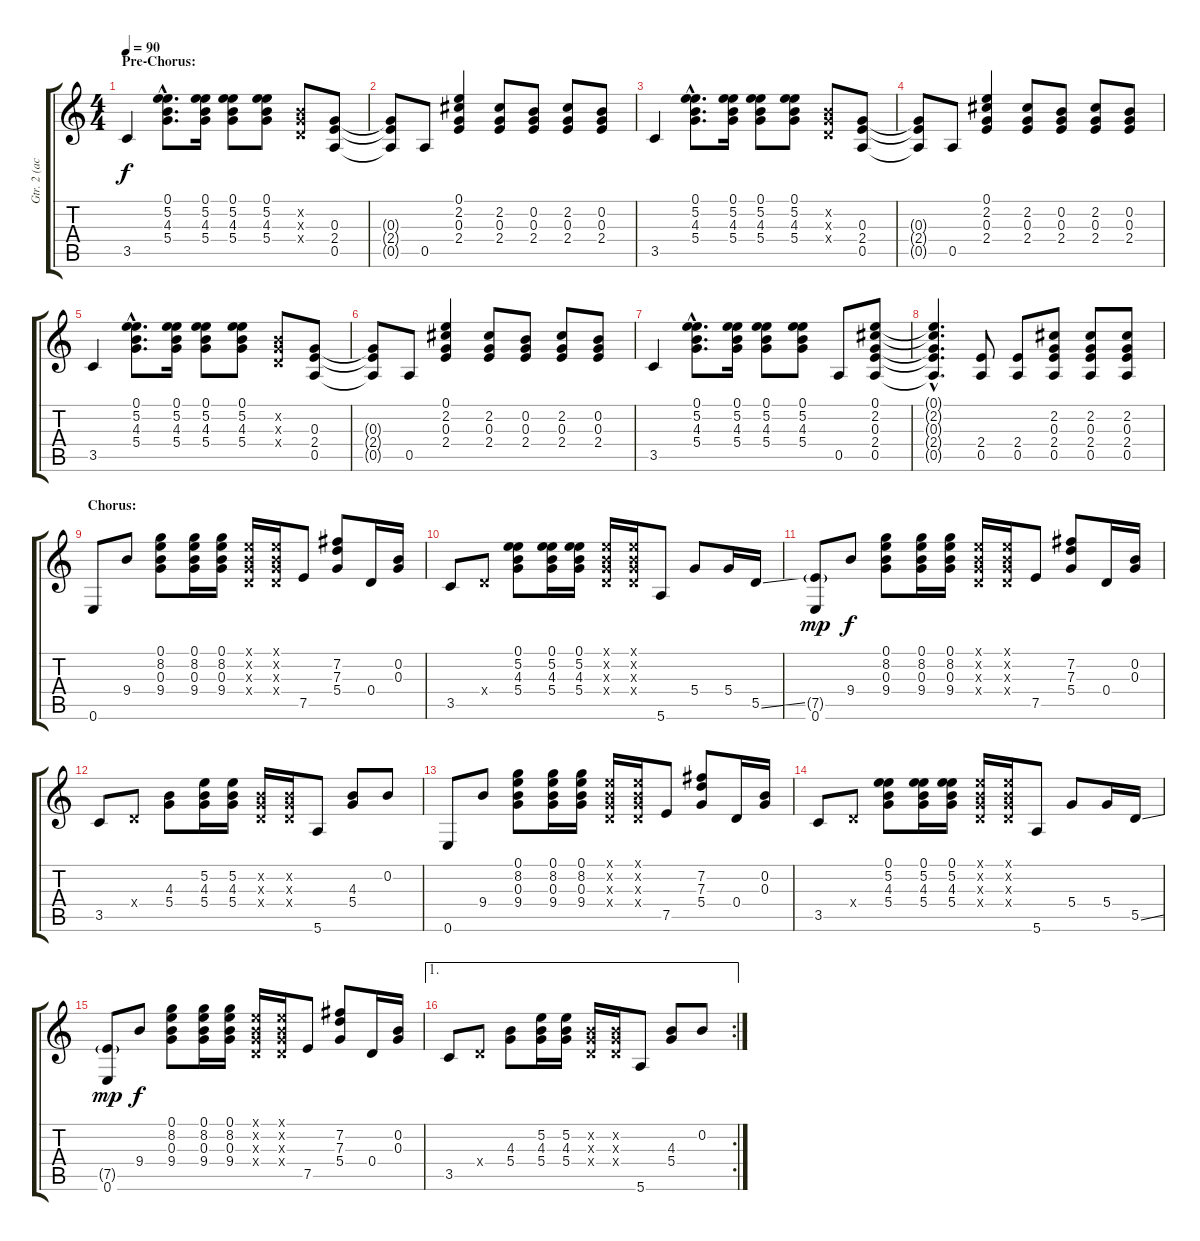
\track ("Gtr. 2 (acous.)" "Gtr. 2 (ac") {instrument acousticguitarsteel}
\staff {score tabs}
\tuning (E4 B3 G3 D3 A2 E2) {hide}
\ts (4 4)
\section ("" "Pre-Chorus:")
\tempo 90
\clef g2
\ks c
3.5.4{dy f} (0.1{hac} 5.2{hac} 4.3{hac} 5.4{hac}).8{d} (0.1 5.2 4.3 5.4).16 (0.1 5.2 4.3 5.4).8 (0.1 5.2 4.3 5.4).8 (0.2{x} 0.3{x} 0.4{x}).8 (0.3 2.4 0.5).8 |
(0.3{t} 2.4{t} 0.5{t}).8 0.5.8 (0.1 2.2 0.3 2.4).4 (2.2 0.3 2.4).8 (0.2 0.3 2.4).8 (2.2 0.3 2.4).8 (0.2 0.3 2.4).8 |
3.5.4 (0.1{hac} 5.2{hac} 4.3{hac} 5.4{hac}).8{d} (0.1 5.2 4.3 5.4).16 (0.1 5.2 4.3 5.4).8 (0.1 5.2 4.3 5.4).8 (0.2{x} 0.3{x} 0.4{x}).8 (0.3 2.4 0.5).8 |
(0.3{t} 2.4{t} 0.5{t}).8 0.5.8 (0.1 2.2 0.3 2.4).4 (2.2 0.3 2.4).8 (0.2 0.3 2.4).8 (2.2 0.3 2.4).8 (0.2 0.3 2.4).8 |
3.5.4 (0.1{hac} 5.2{hac} 4.3{hac} 5.4{hac}).8{d} (0.1 5.2 4.3 5.4).16 (0.1 5.2 4.3 5.4).8 (0.1 5.2 4.3 5.4).8 (0.2{x} 0.3{x} 0.4{x}).8 (0.3 2.4 0.5).8 |
(0.3{t} 2.4{t} 0.5{t}).8 0.5.8 (0.1 2.2 0.3 2.4).4 (2.2 0.3 2.4).8 (0.2 0.3 2.4).8 (2.2 0.3 2.4).8 (0.2 0.3 2.4).8 |
3.5.4 (0.1{hac} 5.2{hac} 4.3{hac} 5.4{hac}).8{d} (0.1 5.2 4.3 5.4).16 (0.1 5.2 4.3 5.4).8 (0.1 5.2 4.3 5.4).8 0.5.8 (0.1 2.2 0.3 2.4 0.5).8 |
(0.1{hac t} 2.2{hac t} 0.3{hac t} 2.4{hac t} 0.5{hac t}).4{d} (2.4 0.5).8 (2.4 0.5).8 (2.2 0.3 2.4 0.5).8 (2.2 0.3 2.4 0.5).8 (2.2 0.3 2.4 0.5).8 |
\section ("" "Chorus:")
0.6.8 9.4.8 (0.1 8.2 0.3 9.4).8 (0.1 8.2 0.3 9.4).16 (0.1 8.2 0.3 9.4).16 (0.1{x} 0.2{x} 0.3{x} 0.4{x}).16 (0.1{x} 0.2{x} 0.3{x} 0.4{x}).16 7.5.8 (7.2 7.3 5.4).8 0.4.16 (0.2 0.3).16 |
3.5.8 0.4{x}.8 (0.1 5.2 4.3 5.4).8 (0.1 5.2 4.3 5.4).16 (0.1 5.2 4.3 5.4).16 (0.1{x} 0.2{x} 0.3{x} 0.4{x}).16 (0.1{x} 0.2{x} 0.3{x} 0.4{x}).16 5.6.8 5.4.8 5.4.16 5.5{ss}.16 |
(7.5{g} 0.6).8{dy mp} 9.4.8{dy f} (0.1 8.2 0.3 9.4).8 (0.1 8.2 0.3 9.4).16 (0.1 8.2 0.3 9.4).16 (0.1{x} 0.2{x} 0.3{x} 0.4{x}).16 (0.1{x} 0.2{x} 0.3{x} 0.4{x}).16 7.5.8 (7.2 7.3 5.4).8 0.4.16 (0.2 0.3).16 |
3.5.8 0.4{x}.8 (4.3 5.4).8 (5.2 4.3 5.4).16 (5.2 4.3 5.4).16 (0.2{x} 0.3{x} 0.4{x}).16 (0.2{x} 0.3{x} 0.4{x}).16 5.6.8 (4.3 5.4).8 0.2.8 |
0.6.8 9.4.8 (0.1 8.2 0.3 9.4).8 (0.1 8.2 0.3 9.4).16 (0.1 8.2 0.3 9.4).16 (0.1{x} 0.2{x} 0.3{x} 0.4{x}).16 (0.1{x} 0.2{x} 0.3{x} 0.4{x}).16 7.5.8 (7.2 7.3 5.4).8 0.4.16 (0.2 0.3).16 |
3.5.8 0.4{x}.8 (0.1 5.2 4.3 5.4).8 (0.1 5.2 4.3 5.4).16 (0.1 5.2 4.3 5.4).16 (0.1{x} 0.2{x} 0.3{x} 0.4{x}).16 (0.1{x} 0.2{x} 0.3{x} 0.4{x}).16 5.6.8 5.4.8 5.4.16 5.5{ss}.16 |
(7.5{g} 0.6).8{dy mp} 9.4.8{dy f} (0.1 8.2 0.3 9.4).8 (0.1 8.2 0.3 9.4).16 (0.1 8.2 0.3 9.4).16 (0.1{x} 0.2{x} 0.3{x} 0.4{x}).16 (0.1{x} 0.2{x} 0.3{x} 0.4{x}).16 7.5.8 (7.2 7.3 5.4).8 0.4.16 (0.2 0.3).16 |
\ae 1
\rc 2
3.5.8 0.4{x}.8 (4.3 5.4).8 (5.2 4.3 5.4).16 (5.2 4.3 5.4).16 (0.2{x} 0.3{x} 0.4{x}).16 (0.2{x} 0.3{x} 0.4{x}).16 5.6.8 (4.3 5.4).8 0.2.8
